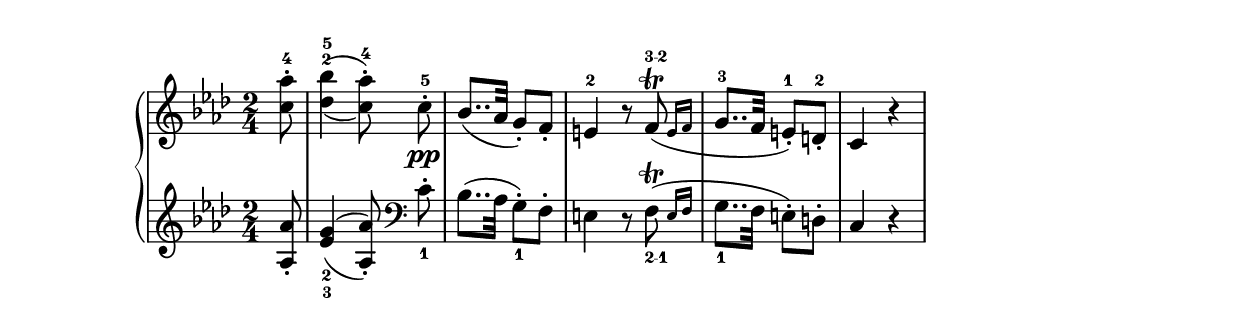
%% DO NOT EDIT this file manually; it is automatically
%% generated from LSR http://lsr.di.unimi.it
%% Make any changes in LSR itself, or in Documentation/snippets/new/ ,
%% and then run scripts/auxiliar/makelsr.py
%%
%% This file is in the public domain.
\version "2.18.0"

\header {
  lsrtags = "headword"

  texidoc = "
NR 1.7 Editorial annotations

Beethoven, Op. 31, No. 3 Piano sonata 18, Movt II, Scherzo Measures 9 -
14

"
  doctitle = "Editorial headword"
} % begin verbatim

\include "english.ly"

% NR 1.7 Editorial annotations

% Beethoven, Op. 31, No. 3
% Piano sonata 18, Movt II, Scherzo
% Measures 9 - 14

\new PianoStaff <<

  % RH Staff
  \new Staff {
    \clef treble
    \key af \major
    \time 2/4
    \set Staff.fingeringOrientations = #'(up)
    \set Score.currentBarNumber = #9
    \partial 8
    <af''-4 c''>8 \staccato
    |
    \set doubleSlurs = ##t
    <bf''-5 df''-2>4 (
    <af''-4 c''>8 \staccato )
    \noBeam
    c''8-5 \staccato \pp
    |
    \set doubleSlurs = ##f
    bf'8.. (
    af'32
    g'8 ) \staccato
    f'8 \staccato
    |
    e'4-2
    r8
    \once \override Script.script-priority = #-100
    \afterGrace
    f'8 ( \trill ^ \markup { \finger "3-2" }
    { e'16 [ f'16 ] }
    |
    g'8..-3
    f'32
    e'8-1 ) \staccato
    d'8-2 \staccato
    |
    c'4
    r4
  }

  % LH Staff
  \new Staff {
    \key af \major
    \clef treble
    \override Fingering.direction = #down
    \set Staff.fingeringOrientations = #'(down)
    \partial 8
    <af' af>8 \staccato
    \set doubleSlurs = ##t
    <g'-2 ef'-3>4 (
    <af' af>8 ) \staccato
    \noBeam
    \clef bass
    c'8-1 \staccato
    |
    \set doubleSlurs = ##f
    bf8.. (
    af32
    g8-1 ) \staccato
    f8 \staccato
    |
    e4
    r8
    \afterGrace
    f8 ( \trill _ \markup { \finger "2-1" }
    { e16 [ f16 ] }
    |
    g8..-1
    f32
    e8 ) \staccato
    d8 \staccato
    |
    c4
    r4
  }
>>
